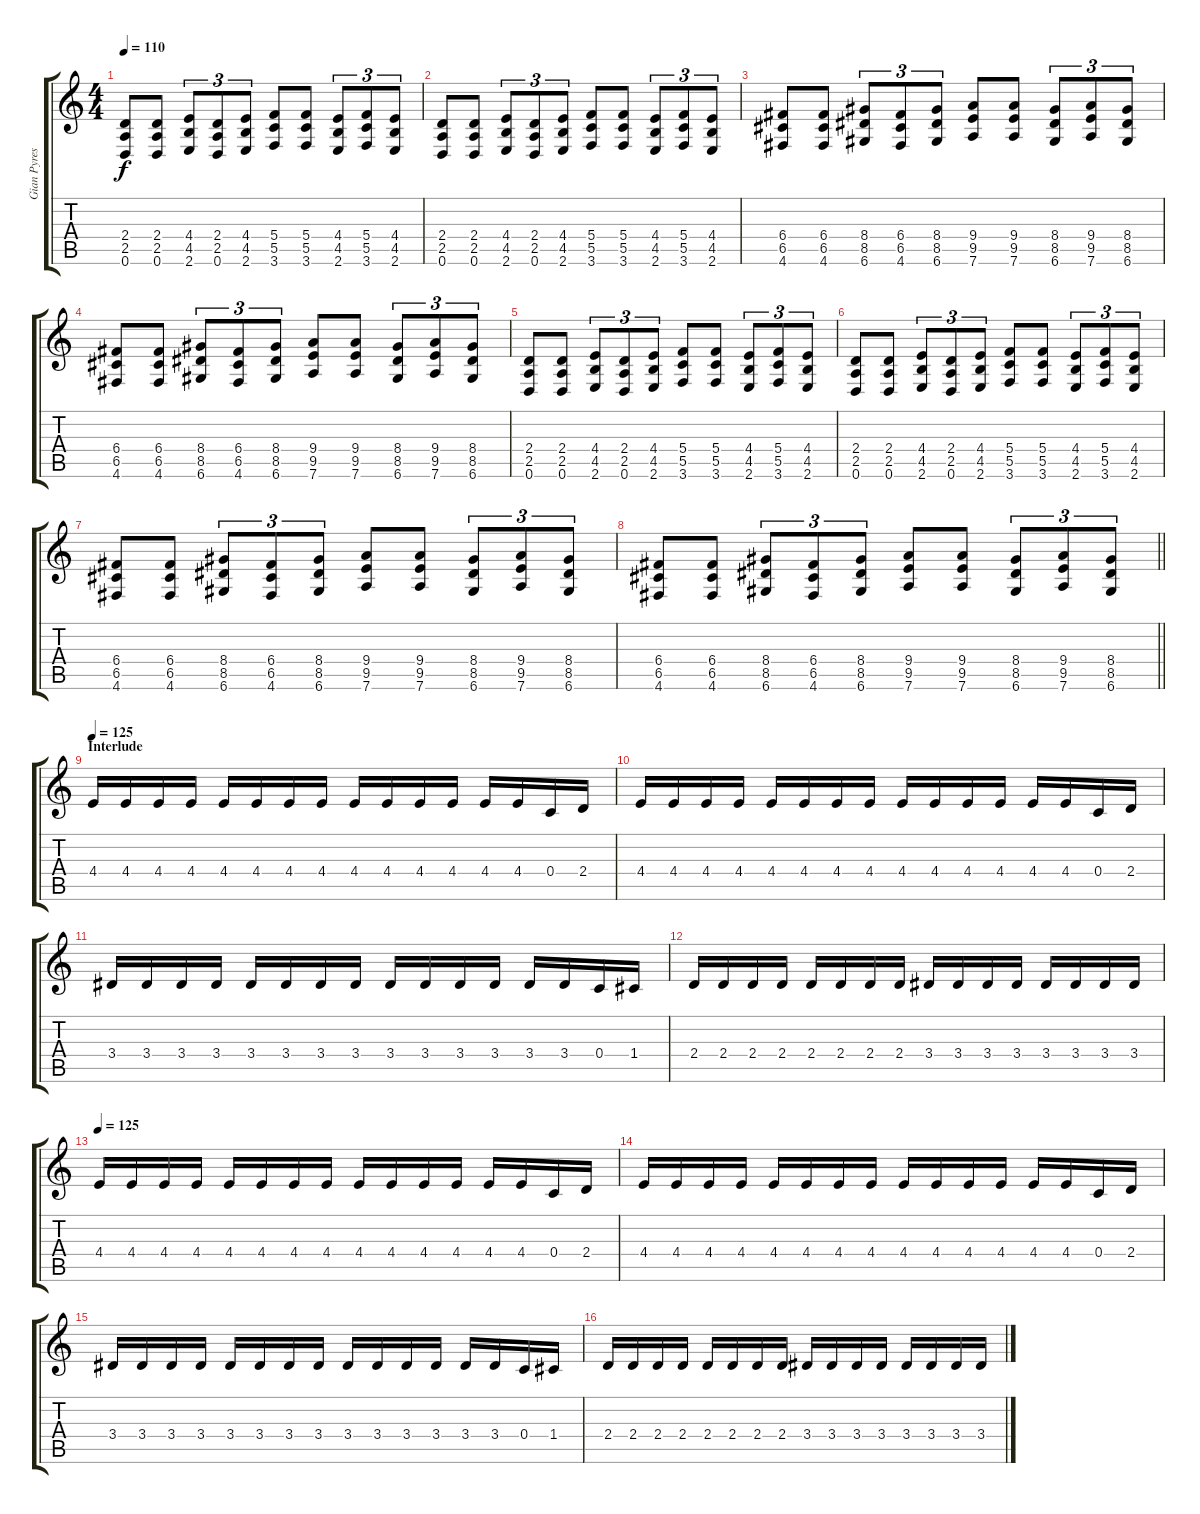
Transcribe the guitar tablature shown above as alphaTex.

\track ("Gian Pyres" "Gian Pyres") {instrument distortionguitar}
\staff {score tabs}
\tuning (D4 A3 F3 C3 G2 D2) {hide}
\ts (4 4)
\tempo 110
\clef g2
\ks c
(2.4 2.5 0.6).8{dy f} (2.4 2.5 0.6).8 (4.4 4.5 2.6).8{tu (3 2)} (2.4 2.5 0.6).8{tu (3 2)} (4.4 4.5 2.6).8{tu (3 2)} (5.4 5.5 3.6).8 (5.4 5.5 3.6).8 (4.4 4.5 2.6).8{tu (3 2)} (5.4 5.5 3.6).8{tu (3 2)} (4.4 4.5 2.6).8{tu (3 2)} |
(2.4 2.5 0.6).8 (2.4 2.5 0.6).8 (4.4 4.5 2.6).8{tu (3 2)} (2.4 2.5 0.6).8{tu (3 2)} (4.4 4.5 2.6).8{tu (3 2)} (5.4 5.5 3.6).8 (5.4 5.5 3.6).8 (4.4 4.5 2.6).8{tu (3 2)} (5.4 5.5 3.6).8{tu (3 2)} (4.4 4.5 2.6).8{tu (3 2)} |
(6.4 6.5 4.6).8 (6.4 6.5 4.6).8 (8.4 8.5 6.6).8{tu (3 2)} (6.4 6.5 4.6).8{tu (3 2)} (8.4 8.5 6.6).8{tu (3 2)} (9.4 9.5 7.6).8 (9.4 9.5 7.6).8 (8.4 8.5 6.6).8{tu (3 2)} (9.4 9.5 7.6).8{tu (3 2)} (8.4 8.5 6.6).8{tu (3 2)} |
(6.4 6.5 4.6).8 (6.4 6.5 4.6).8 (8.4 8.5 6.6).8{tu (3 2)} (6.4 6.5 4.6).8{tu (3 2)} (8.4 8.5 6.6).8{tu (3 2)} (9.4 9.5 7.6).8 (9.4 9.5 7.6).8 (8.4 8.5 6.6).8{tu (3 2)} (9.4 9.5 7.6).8{tu (3 2)} (8.4 8.5 6.6).8{tu (3 2)} |
(2.4 2.5 0.6).8 (2.4 2.5 0.6).8 (4.4 4.5 2.6).8{tu (3 2)} (2.4 2.5 0.6).8{tu (3 2)} (4.4 4.5 2.6).8{tu (3 2)} (5.4 5.5 3.6).8 (5.4 5.5 3.6).8 (4.4 4.5 2.6).8{tu (3 2)} (5.4 5.5 3.6).8{tu (3 2)} (4.4 4.5 2.6).8{tu (3 2)} |
(2.4 2.5 0.6).8 (2.4 2.5 0.6).8 (4.4 4.5 2.6).8{tu (3 2)} (2.4 2.5 0.6).8{tu (3 2)} (4.4 4.5 2.6).8{tu (3 2)} (5.4 5.5 3.6).8 (5.4 5.5 3.6).8 (4.4 4.5 2.6).8{tu (3 2)} (5.4 5.5 3.6).8{tu (3 2)} (4.4 4.5 2.6).8{tu (3 2)} |
(6.4 6.5 4.6).8 (6.4 6.5 4.6).8 (8.4 8.5 6.6).8{tu (3 2)} (6.4 6.5 4.6).8{tu (3 2)} (8.4 8.5 6.6).8{tu (3 2)} (9.4 9.5 7.6).8 (9.4 9.5 7.6).8 (8.4 8.5 6.6).8{tu (3 2)} (9.4 9.5 7.6).8{tu (3 2)} (8.4 8.5 6.6).8{tu (3 2)} |
\barLineRight lightlight
(6.4 6.5 4.6).8 (6.4 6.5 4.6).8 (8.4 8.5 6.6).8{tu (3 2)} (6.4 6.5 4.6).8{tu (3 2)} (8.4 8.5 6.6).8{tu (3 2)} (9.4 9.5 7.6).8 (9.4 9.5 7.6).8 (8.4 8.5 6.6).8{tu (3 2)} (9.4 9.5 7.6).8{tu (3 2)} (8.4 8.5 6.6).8{tu (3 2)} |
\section ("" "Interlude")
\tempo 125
4.4.16 4.4.16 4.4.16 4.4.16 4.4.16 4.4.16 4.4.16 4.4.16 4.4.16 4.4.16 4.4.16 4.4.16 4.4.16 4.4.16 0.4.16 2.4.16 |
4.4.16 4.4.16 4.4.16 4.4.16 4.4.16 4.4.16 4.4.16 4.4.16 4.4.16 4.4.16 4.4.16 4.4.16 4.4.16 4.4.16 0.4.16 2.4.16 |
3.4.16 3.4.16 3.4.16 3.4.16 3.4.16 3.4.16 3.4.16 3.4.16 3.4.16 3.4.16 3.4.16 3.4.16 3.4.16 3.4.16 0.4.16 1.4.16 |
2.4.16 2.4.16 2.4.16 2.4.16 2.4.16 2.4.16 2.4.16 2.4.16 3.4.16 3.4.16 3.4.16 3.4.16 3.4.16 3.4.16 3.4.16 3.4.16 |
\tempo 125
4.4.16 4.4.16 4.4.16 4.4.16 4.4.16 4.4.16 4.4.16 4.4.16 4.4.16 4.4.16 4.4.16 4.4.16 4.4.16 4.4.16 0.4.16 2.4.16 |
4.4.16 4.4.16 4.4.16 4.4.16 4.4.16 4.4.16 4.4.16 4.4.16 4.4.16 4.4.16 4.4.16 4.4.16 4.4.16 4.4.16 0.4.16 2.4.16 |
3.4.16 3.4.16 3.4.16 3.4.16 3.4.16 3.4.16 3.4.16 3.4.16 3.4.16 3.4.16 3.4.16 3.4.16 3.4.16 3.4.16 0.4.16 1.4.16 |
2.4.16 2.4.16 2.4.16 2.4.16 2.4.16 2.4.16 2.4.16 2.4.16 3.4.16 3.4.16 3.4.16 3.4.16 3.4.16 3.4.16 3.4.16 3.4.16
